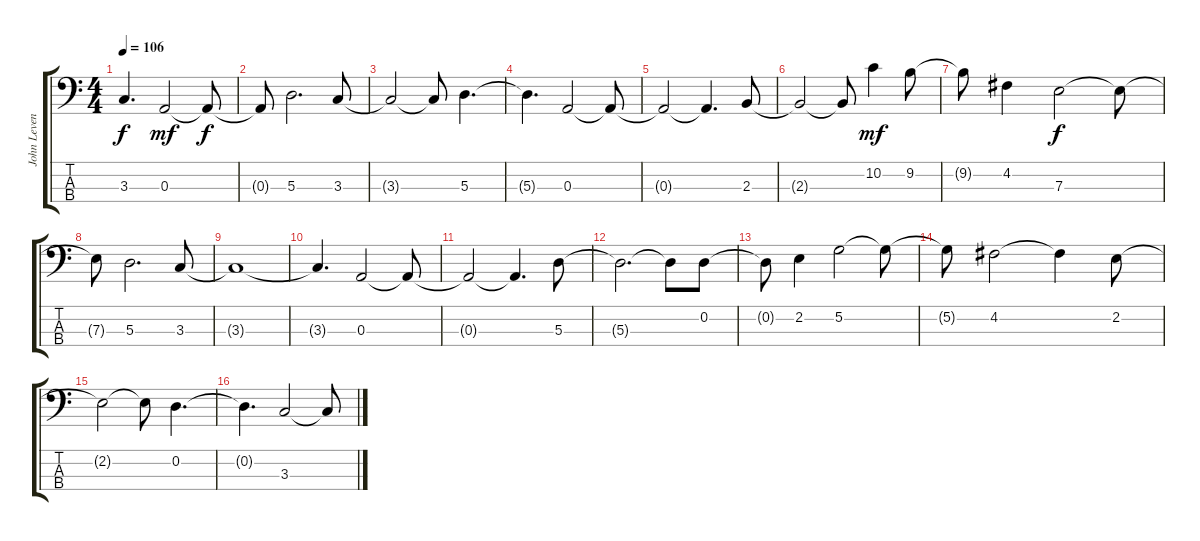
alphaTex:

\track ("John Leven - Bass" "John Leven") {instrument electricbassfinger}
\staff {score tabs}
\tuning (G2 D2 A1 E1) {hide}
\ts (4 4)
\tempo 106
\clef f4
\ks c
3.3{t}.4{d dy f} 0.3.2{dy mf} 0.3{t}.8{dy f} |
0.3{t}.8 5.3.2{d} 3.3.8 |
3.3{t}.2 3.3{t}.8 5.3.4{d} |
5.3{t}.4{d} 0.3.2 0.3{t}.8 |
0.3{t}.2 0.3{t}.4{d} 2.3.8 |
2.3{t}.2 2.3{t}.8 10.2.4{dy mf} 9.2.8 |
9.2{t}.8 4.2.4 7.3.2{dy f} 7.3{t}.8 |
7.3{t}.8 5.3.2{d} 3.3.8 |
3.3{t}.1 |
3.3{t}.4{d} 0.3.2 0.3{t}.8 |
0.3{t}.2 0.3{t}.4{d} 5.3.8 |
5.3{t}.2{d} 5.3{t}.8 0.2.8 |
0.2{t}.8 2.2.4 5.2.2 5.2{t}.8 |
5.2{t}.8 4.2.2 4.2{t}.4 2.2.8 |
2.2{t}.2 2.2{t}.8 0.2.4{d} |
0.2{t}.4{d} 3.3.2 3.3{t}.8
